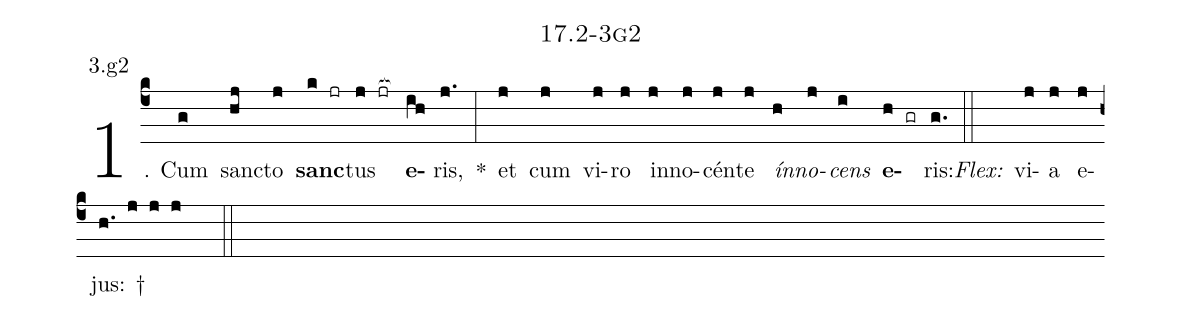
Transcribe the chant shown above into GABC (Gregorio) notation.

name: 17.2-3g2;
annotation: 3.g2;
%%
(c4)1. Cum(g) sanc(hj)to(j) <b>sanc</b>(k jr)tus(j jr[ocb:1{]) <b>e</b>(ih[ocb:0}])ris,(j.) *(:) et(j) cum(j) vi(j)ro(j) in(j)no(j)cén(j)te(j) <i>ín</i>(h)<i>no</i>(j)<i>cens</i>(i) <b>e</b>(h gr)ris:(g.) (::)
<i>Flex:</i>()  vi(j)a(j) e(j)jus: †(h. j j j  ::)
